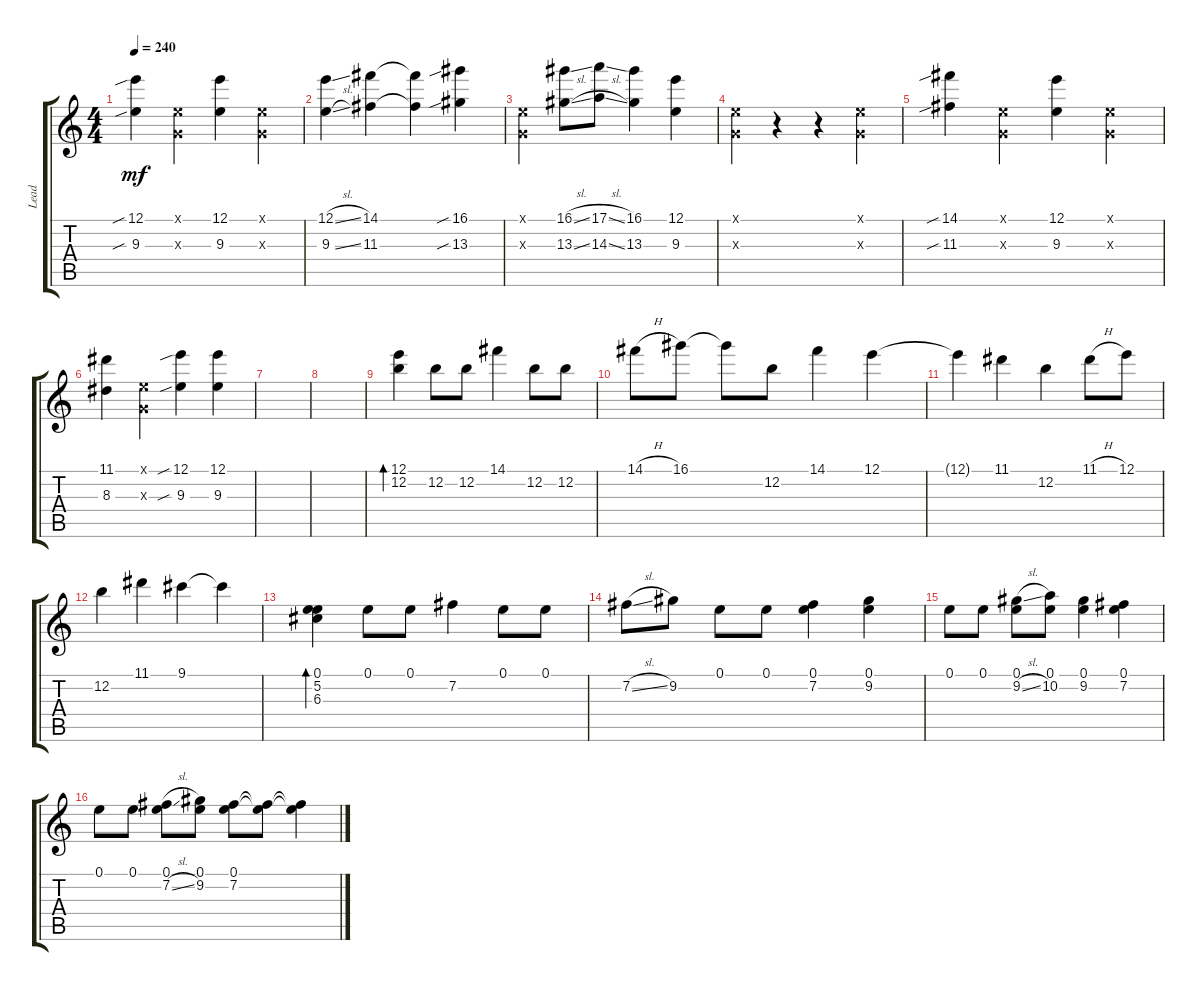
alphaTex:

\track ("Lead" "Lead") {instrument acousticguitarsteel}
\staff {score tabs}
\tuning (E4 B3 G3 D3 A2 E2) {hide}
\ts (4 4)
\tempo 240
\clef g2
\ks c
(12.1{sib} 9.3{sib}).4{dy mf} (0.1{x} 0.3{x}).4 (12.1 9.3).4 (0.1{x} 0.3{x}).4 |
(12.1{sl} 9.3{sl}).4 (14.1 11.3).4 (14.1{t} 11.3{t}).4 (16.1{sib} 13.3{sib}).4 |
(0.1{x} 0.3{x}).4 (16.1{sl} 13.3{sl}).8 (17.1{sl} 14.3{sl}).8 (16.1 13.3).4 (12.1 9.3).4 |
(0.1{x} 0.3{x}).4 r.4 r.4 (0.1{x} 0.3{x}).4 |
(14.1{sib} 11.3{sib}).4 (0.1{x} 0.3{x}).4 (12.1 9.3).4 (0.1{x} 0.3{x}).4 |
(11.1 8.3).4 (0.1{x} 0.3{x}).4 (12.1{sib} 9.3{sib}).4 (12.1 9.3).4 |
|
|
(12.1 12.2).4{bd 120} 12.2.8 12.2.8 14.1.4 12.2.8 12.2.8 |
14.1{h}.8 16.1.8 16.1{t}.8 12.2.8 14.1.4 12.1.4 |
12.1{t}.4 11.1.4 12.2.4 11.1{h}.8 12.1.8 |
12.2.4 11.1.4 9.1.4 9.1{t}.4 |
(0.1 5.2 6.3).4{bd 240} 0.1.8 0.1.8 7.2.4 0.1.8 0.1.8 |
7.2{sl}.8 9.2.8 0.1.8 0.1.8 (0.1 7.2).4 (0.1 9.2).4 |
0.1.8 0.1.8 (0.1 9.2{sl}).8 (0.1 10.2).8 (0.1 9.2).4 (0.1 7.2).4 |
0.1.8 0.1.8 (0.1 7.2{sl}).8 (0.1 9.2).8 (0.1 7.2).8 (0.1{t} 7.2{t}).8 (0.1{t} 7.2{t}).4
